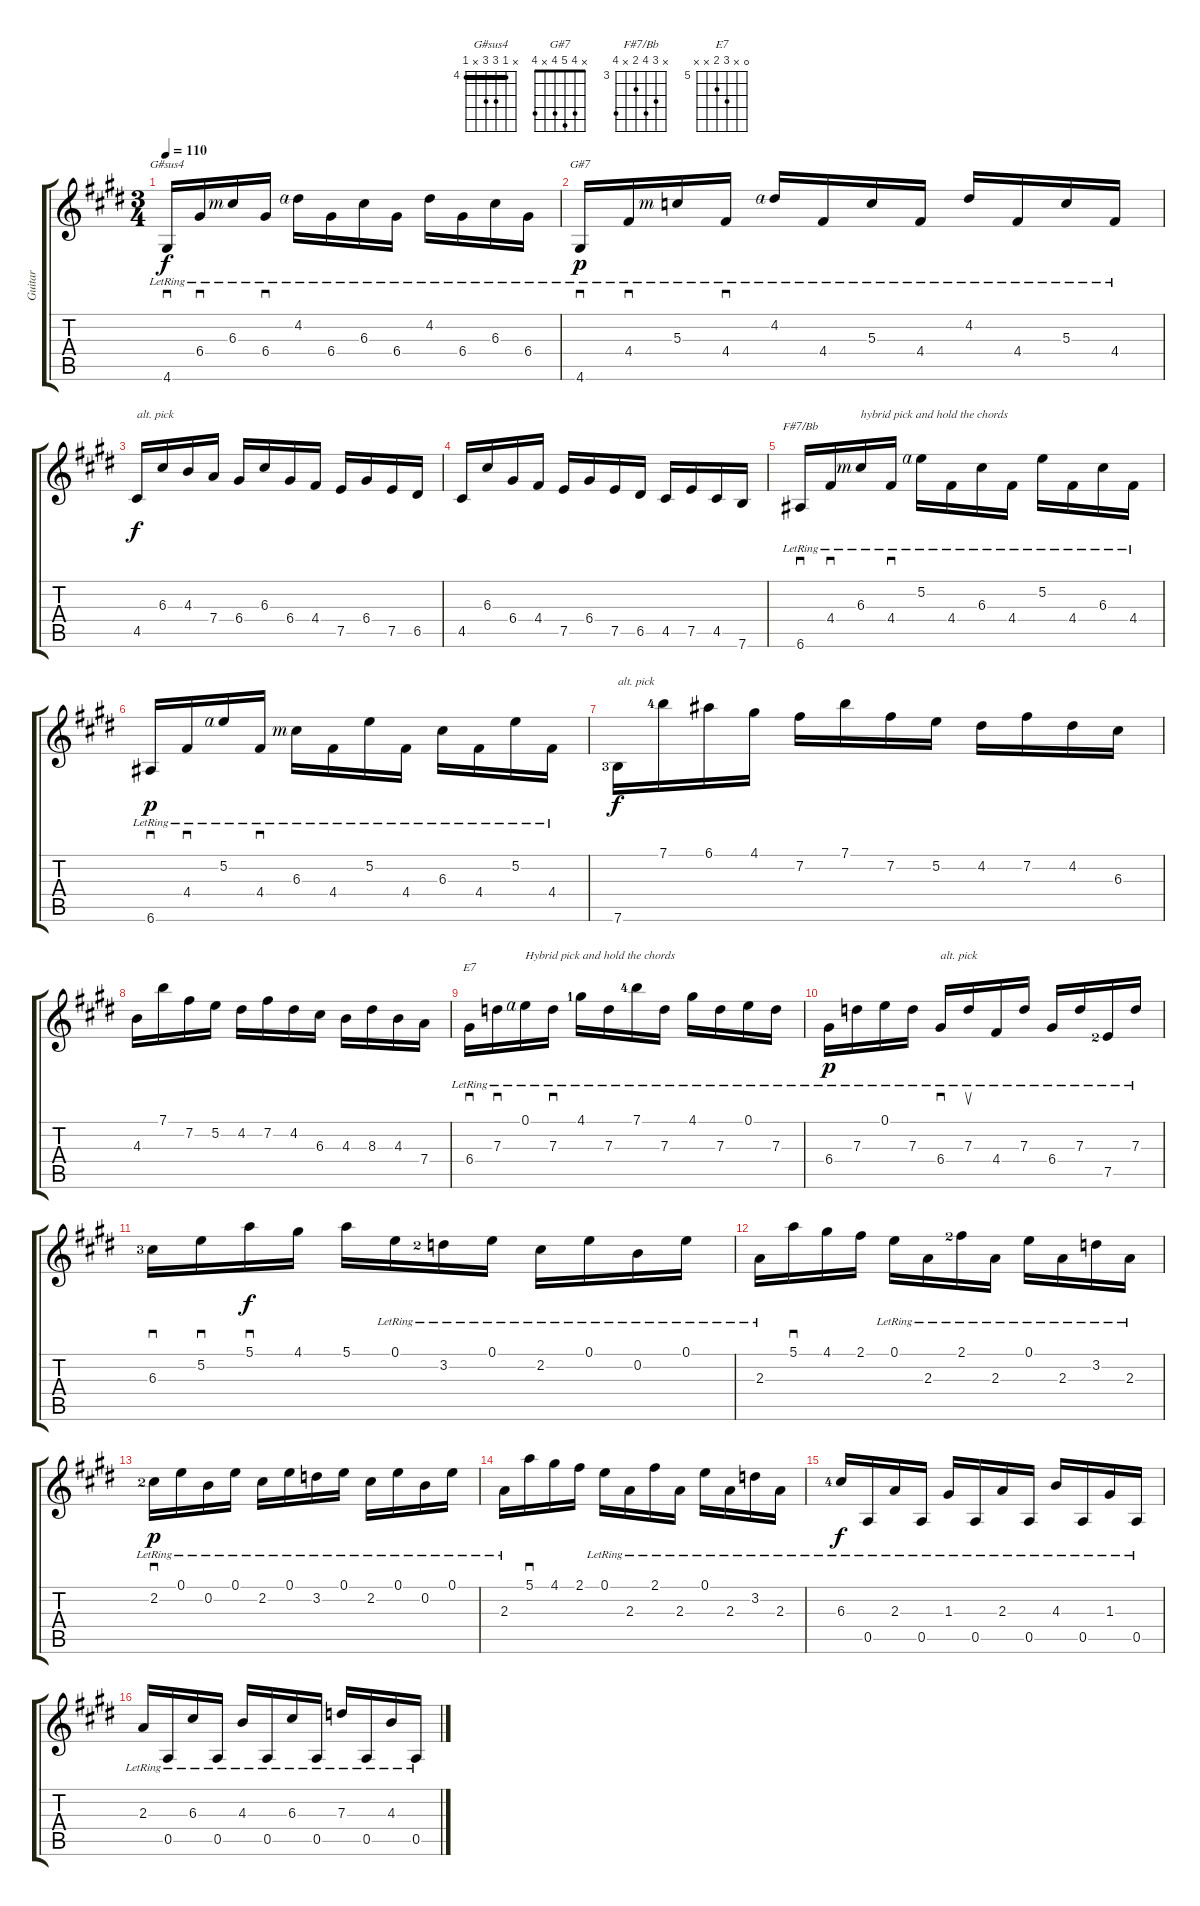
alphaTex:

\track ("Guitar" "Guitar") {instrument acousticguitarnylon}
\staff {score tabs}
\tuning (E4 B3 G3 D3 A2 E2) {hide}
\chord ("G#sus4" x 4 6 6 x 4) {firstfret 4 barre 4}
\chord ("G#7" x 4 5 4 x 4)
\chord ("F#7/Bb" x 5 6 4 x 6) {firstfret 3}
\chord ("E7" 0 x 7 6 x x) {firstfret 5}
\ts (3 4)
\tempo 110
\clef g2
\ks e
4.6{lr}.16{sd ch "G#sus4" dy f} 6.4{lr}.16{sd} 6.3{lr rf 3}.16 6.4{lr}.16{sd} 4.2{lr rf 4}.16 6.4{lr}.16 6.3{lr}.16 6.4{lr}.16 4.2{lr}.16 6.4{lr}.16 6.3{lr}.16 6.4{lr}.16 |
4.6{lr}.16{sd ch "G#7" dy p} 4.4{lr}.16{sd} 5.3{lr rf 3}.16 4.4{lr}.16{sd} 4.2{lr rf 4}.16 4.4{lr}.16 5.3{lr}.16 4.4{lr}.16 4.2{lr}.16 4.4{lr}.16 5.3{lr}.16 4.4{lr}.16 |
4.5.16{txt "alt. pick" dy f} 6.3.16 4.3.16 7.4.16 6.4.16 6.3.16 6.4.16 4.4.16 7.5.16 6.4.16 7.5.16 6.5.16 |
4.5.16 6.3.16 6.4.16 4.4.16 7.5.16 6.4.16 7.5.16 6.5.16 4.5.16 7.5.16 4.5.16 7.6.16 |
6.6{lr}.16{sd ch "F#7/Bb"} 4.4{lr}.16{sd} 6.3{lr rf 3}.16{txt "hybrid pick and hold the chords"} 4.4{lr}.16{sd} 5.2{lr rf 4}.16 4.4{lr}.16 6.3{lr}.16 4.4{lr}.16 5.2{lr}.16 4.4{lr}.16 6.3{lr}.16 4.4{lr}.16 |
6.6{lr}.16{sd dy p} 4.4{lr}.16{sd} 5.2{lr rf 4}.16 4.4{lr}.16{sd} 6.3{lr rf 3}.16 4.4{lr}.16 5.2{lr}.16 4.4{lr}.16 6.3{lr}.16 4.4{lr}.16 5.2{lr}.16 4.4{lr}.16 |
7.6{lf 4}.16{txt "alt. pick" dy f} 7.1{lf 5}.16 6.1.16 4.1.16 7.2.16 7.1.16 7.2.16 5.2.16 4.2.16 7.2.16 4.2.16 6.3.16 |
4.3.16 7.1.16 7.2.16 5.2.16 4.2.16 7.2.16 4.2.16 6.3.16 4.3.16 8.3.16 4.3.16 7.4.16 |
6.4{lr}.16{sd ch "E7"} 7.3{lr}.16{sd} 0.1{lr rf 4}.16{txt "Hybrid pick and hold the chords"} 7.3{lr}.16{sd} 4.1{lr lf 2}.16 7.3{lr}.16 7.1{lr lf 5}.16 7.3{lr}.16 4.1{lr}.16 7.3{lr}.16 0.1{lr}.16 7.3{lr}.16 |
6.4{lr}.16{dy p} 7.3{lr}.16 0.1{lr}.16 7.3{lr}.16 6.4{lr}.16{sd txt "alt. pick"} 7.3{lr}.16{su} 4.4{lr}.16 7.3{lr}.16 6.4{lr}.16 7.3{lr}.16 7.5{lr lf 3}.16 7.3{lr}.16 |
6.3{lf 4}.16{sd} 5.2.16{sd} 5.1.16{sd dy f} 4.1.16 5.1.16 0.1{lr}.16 3.2{lr lf 3}.16 0.1{lr}.16 2.2{lr}.16 0.1{lr}.16 0.2{lr}.16 0.1{lr}.16 |
2.3{lr}.16 5.1.16{sd} 4.1.16 2.1.16 0.1{lr}.16 2.3{lr}.16 2.1{lr lf 3}.16 2.3{lr}.16 0.1{lr}.16 2.3{lr}.16 3.2{lr}.16 2.3{lr}.16 |
2.2{lr lf 3}.16{sd dy p} 0.1{lr}.16 0.2{lr}.16 0.1{lr}.16 2.2{lr}.16 0.1{lr}.16 3.2{lr}.16 0.1{lr}.16 2.2{lr}.16 0.1{lr}.16 0.2{lr}.16 0.1{lr}.16 |
2.3{lr}.16 5.1.16{sd} 4.1.16 2.1.16 0.1{lr}.16 2.3{lr}.16 2.1{lr}.16 2.3{lr}.16 0.1{lr}.16 2.3{lr}.16 3.2{lr}.16 2.3{lr}.16 |
6.3{lr lf 5}.16{dy f} 0.5{lr}.16 2.3{lr}.16 0.5{lr}.16 1.3{lr}.16 0.5{lr}.16 2.3{lr}.16 0.5{lr}.16 4.3{lr}.16 0.5{lr}.16 1.3{lr}.16 0.5{lr}.16 |
2.3{lr}.16 0.5{lr}.16 6.3{lr}.16 0.5{lr}.16 4.3{lr}.16 0.5{lr}.16 6.3{lr}.16 0.5{lr}.16 7.3{lr}.16 0.5{lr}.16 4.3{lr}.16 0.5{lr}.16
